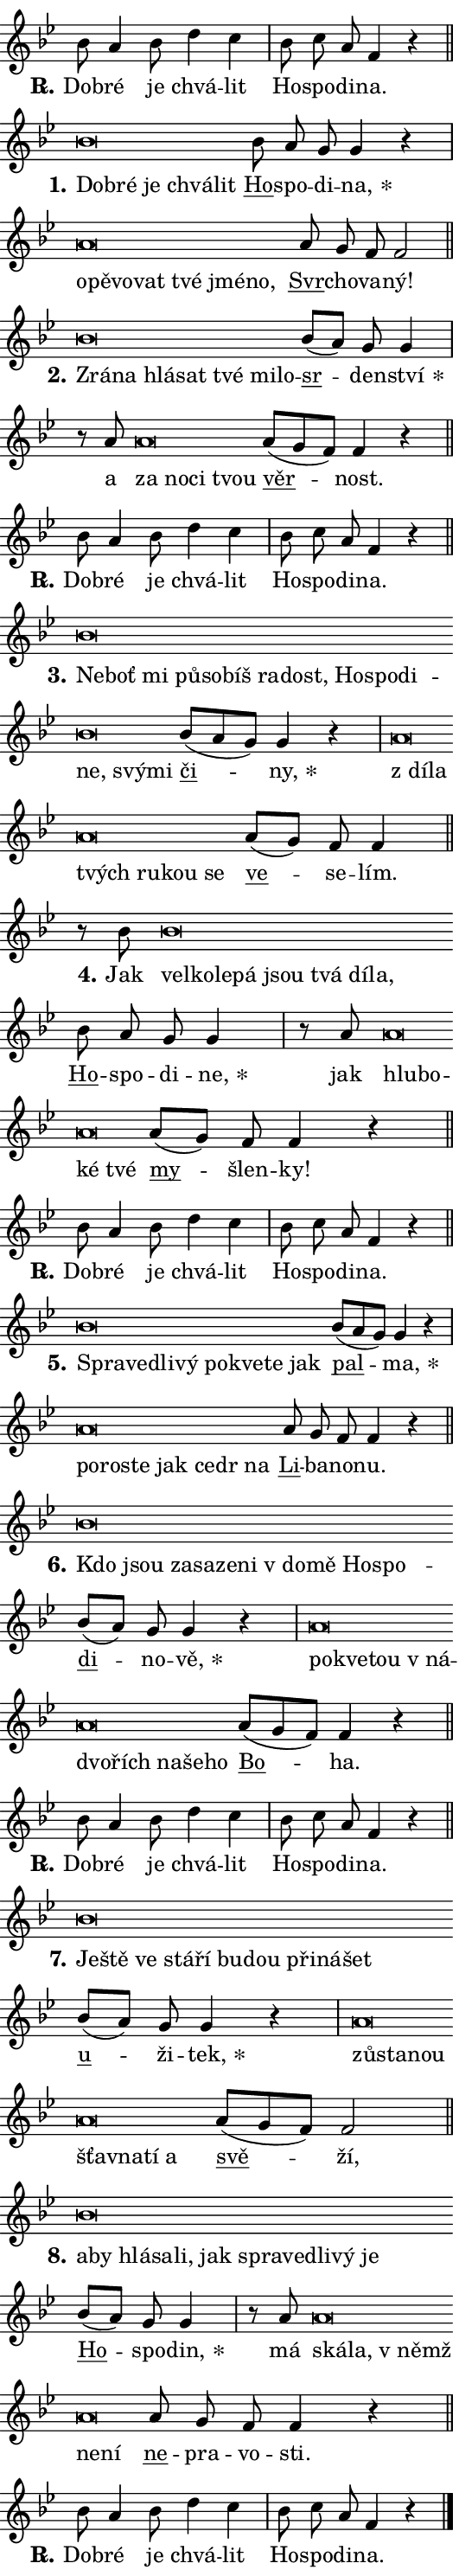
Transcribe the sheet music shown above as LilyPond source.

\version "2.24.0"
\header { tagline = "" }
\paper {
  indent = 0\cm
  top-margin = 0\cm
  right-margin = 0.13\cm % to fit lyric hyphens
  bottom-margin = 0\cm
  left-margin = 0\cm
  paper-width = 9\cm
  page-breaking = #ly:one-page-breaking
  system-system-spacing.basic-distance = #11
  score-system-spacing.basic-distance = #11
  ragged-last = ##f
}


%% Author: Thomas Morley
%% https://lists.gnu.org/archive/html/lilypond-user/2020-05/msg00002.html
#(define (line-position grob)
"Returns position of @var[grob} in current system:
   @code{'start}, if at first time-step
   @code{'end}, if at last time-step
   @code{'middle} otherwise
"
  (let* ((col (ly:item-get-column grob))
         (ln (ly:grob-object col 'left-neighbor))
         (rn (ly:grob-object col 'right-neighbor))
         (col-to-check-left (if (ly:grob? ln) ln col))
         (col-to-check-right (if (ly:grob? rn) rn col))
         (break-dir-left
           (and
             (ly:grob-property col-to-check-left 'non-musical #f)
             (ly:item-break-dir col-to-check-left)))
         (break-dir-right
           (and
             (ly:grob-property col-to-check-right 'non-musical #f)
             (ly:item-break-dir col-to-check-right))))
        (cond ((eqv? 1 break-dir-left) 'start)
              ((eqv? -1 break-dir-right) 'end)
              (else 'middle))))

#(define (tranparent-at-line-position vctor)
  (lambda (grob)
  "Relying on @code{line-position} select the relevant enry from @var{vctor}.
Used to determine transparency,"
    (case (line-position grob)
      ((end) (not (vector-ref vctor 0)))
      ((middle) (not (vector-ref vctor 1)))
      ((start) (not (vector-ref vctor 2))))))

noteHeadBreakVisibility =
#(define-music-function (break-visibility)(vector?)
"Makes @code{NoteHead}s transparent relying on @var{break-visibility}"
#{
  \override NoteHead.transparent =
    #(tranparent-at-line-position break-visibility)
#})

#(define delete-ledgers-for-transparent-note-heads
  (lambda (grob)
    "Reads whether a @code{NoteHead} is transparent.
If so this @code{NoteHead} is removed from @code{'note-heads} from
@var{grob}, which is supposed to be @code{LedgerLineSpanner}.
As a result ledgers are not printed for this @code{NoteHead}"
    (let* ((nhds-array (ly:grob-object grob 'note-heads))
           (nhds-list
             (if (ly:grob-array? nhds-array)
                 (ly:grob-array->list nhds-array)
                 '()))
           ;; Relies on the transparent-property being done before
           ;; Staff.LedgerLineSpanner.after-line-breaking is executed.
           ;; This is fragile ...
           (to-keep
             (remove
               (lambda (nhd)
                 (ly:grob-property nhd 'transparent #f))
               nhds-list)))
      ;; TODO find a better method to iterate over grob-arrays, similiar
      ;; to filter/remove etc for lists
      ;; For now rebuilt from scratch
      (set! (ly:grob-object grob 'note-heads)  '())
      (for-each
        (lambda (nhd)
          (ly:pointer-group-interface::add-grob grob 'note-heads nhd))
        to-keep))))

squashNotes = {
  \override NoteHead.X-extent = #'(-0.2 . 0.2)
  \override NoteHead.Y-extent = #'(-0.75 . 0)
  \override NoteHead.stencil =
    #(lambda (grob)
       (let ((pos (ly:grob-property grob 'staff-position)))
         (begin
           (if (< pos -7) (display "ERROR: Lower brevis then expected\n") (display ""))
           (if (<= pos -6) ly:text-interface::print ly:note-head::print))))
}
unSquashNotes = {
  \revert NoteHead.X-extent
  \revert NoteHead.Y-extent
  \revert NoteHead.stencil
}

hideNotes = \noteHeadBreakVisibility #begin-of-line-visible
unHideNotes = \noteHeadBreakVisibility #all-visible

% work-around for resetting accidentals
% https://lilypond.org/doc/v2.23/Documentation/notation/displaying-rhythms#unmetered-music
cadenzaMeasure = {
  \cadenzaOff
  \partial 1024 s1024
  \cadenzaOn
}

#(define-markup-command (accent layout props text) (markup?)
  "Underline accented syllable"
  (interpret-markup layout props
    #{\markup \override #'(offset . 4.3) \underline { #text }#}))

responsum = \markup \concat {
  "R" \hspace #-1.05 \path #0.1 #'((moveto 0 0.07) (lineto 0.9 0.8)) \hspace #0.05 "."
}

spaceSize = #0.6828661417322834 % exact space size for TeX Gyre Schola

\layout {
  \context {
    \Staff
    \remove "Time_signature_engraver"
    \override LedgerLineSpanner.after-line-breaking = #delete-ledgers-for-transparent-note-heads
  }
  \context {
    \Lyrics {
      \override LyricSpace.minimum-distance = \spaceSize
      \override LyricText.font-name = #"TeX Gyre Schola"
      \override LyricText.font-size = 1
      \override StanzaNumber.font-name = #"TeX Gyre Schola Bold"
      \override StanzaNumber.font-size = 1
    }
  }
  \context {
    \Score 
    \override NoteHead.text =
      #(lambda (grob) 
        (let ((pos (ly:grob-property grob 'staff-position)))
          #{\markup {
            \combine
              \halign #-0.55 \raise #(if (= pos -6) 0 0.5) \override #'(thickness . 2) \draw-line #'(3.2 . 0)
              \musicglyph "noteheads.sM1"
          }#}))
  }
}

% magnetic-lyrics.ily
%
%   written by
%     Jean Abou Samra <jean@abou-samra.fr>
%     Werner Lemberg <wl@gnu.org>
%
%   adapted by
%     Jiri Hon <jiri.hon@gmail.com>
%
% Version 2022-Apr-15

% https://www.mail-archive.com/lilypond-user@gnu.org/msg149350.html

#(define (Left_hyphen_pointer_engraver context)
   "Collect syllable-hyphen-syllable occurrences in lyrics and store
them in properties.  This engraver only looks to the left.  For
example, if the lyrics input is @code{foo -- bar}, it does the
following.

@itemize @bullet
@item
Set the @code{text} property of the @code{LyricHyphen} grob between
@q{foo} and @q{bar} to @code{foo}.

@item
Set the @code{left-hyphen} property of the @code{LyricText} grob with
text @q{foo} to the @code{LyricHyphen} grob between @q{foo} and
@q{bar}.
@end itemize

Use this auxiliary engraver in combination with the
@code{lyric-@/text::@/apply-@/magnetic-@/offset!} hook."
   (let ((hyphen #f)
         (text #f))
     (make-engraver
      (acknowledgers
       ((lyric-syllable-interface engraver grob source-engraver)
        (set! text grob)))
      (end-acknowledgers
       ((lyric-hyphen-interface engraver grob source-engraver)
        ;(when (not (grob::has-interface grob 'lyric-space-interface))
          (set! hyphen grob)));)
      ((stop-translation-timestep engraver)
       (when (and text hyphen)
         (ly:grob-set-object! text 'left-hyphen hyphen))
       (set! text #f)
       (set! hyphen #f)))))

#(define (lyric-text::apply-magnetic-offset! grob)
   "If the space between two syllables is less than the value in
property @code{LyricText@/.details@/.squash-threshold}, move the right
syllable to the left so that it gets concatenated with the left
syllable.

Use this function as a hook for
@code{LyricText@/.after-@/line-@/breaking} if the
@code{Left_@/hyphen_@/pointer_@/engraver} is active."
   (let ((hyphen (ly:grob-object grob 'left-hyphen #f)))
     (when hyphen
       (let ((left-text (ly:spanner-bound hyphen LEFT)))
         (when (grob::has-interface left-text 'lyric-syllable-interface)
           (let* ((common (ly:grob-common-refpoint grob left-text X))
                  (this-x-ext (ly:grob-extent grob common X))
                  (left-x-ext
                   (begin
                     ;; Trigger magnetism for left-text.
                     (ly:grob-property left-text 'after-line-breaking)
                     (ly:grob-extent left-text common X)))
                  ;; `delta` is the gap width between two syllables.
                  (delta (- (interval-start this-x-ext)
                            (interval-end left-x-ext)))
                  (details (ly:grob-property grob 'details))
                  (threshold (assoc-get 'squash-threshold details 0.2)))
             (when (< delta threshold)
               (let* (;; We have to manipulate the input text so that
                      ;; ligatures crossing syllable boundaries are not
                      ;; disabled.  For languages based on the Latin
                      ;; script this is essentially a beautification.
                      ;; However, for non-Western scripts it can be a
                      ;; necessity.
                      (lt (ly:grob-property left-text 'text))
                      (rt (ly:grob-property grob 'text))
                      (is-space (grob::has-interface hyphen 'lyric-space-interface))
                      (space (if is-space " " ""))
                      (extra-delta (if is-space spaceSize 0))
                      ;; Append new syllable.
                      (ltrt-space (if (and (string? lt) (string? rt))
                                (string-append lt space rt)
                                (make-concat-markup (list lt space rt))))
                      ;; Right-align `ltrt` to the right side.
                      (ltrt-space-markup (grob-interpret-markup
                               grob
                               (make-translate-markup
                                (cons (interval-length this-x-ext) 0)
                                (make-right-align-markup ltrt-space)))))
                 (begin
                   ;; Don't print `left-text`.
                   (ly:grob-set-property! left-text 'stencil #f)
                   ;; Set text and stencil (which holds all collected
                   ;; syllables so far) and shift it to the left.
                   (ly:grob-set-property! grob 'text ltrt-space)
                   (ly:grob-set-property! grob 'stencil ltrt-space-markup)
                   (ly:grob-translate-axis! grob (- (- delta extra-delta)) X))))))))))


#(define (lyric-hyphen::displace-bounds-first grob)
   ;; Make very sure this callback isn't triggered too early.
   (let ((left (ly:spanner-bound grob LEFT))
         (right (ly:spanner-bound grob RIGHT)))
     (ly:grob-property left 'after-line-breaking)
     (ly:grob-property right 'after-line-breaking)
     (ly:lyric-hyphen::print grob)))

squashThreshold = #0.4

\layout {
  \context {
    \Lyrics
    \consists #Left_hyphen_pointer_engraver
    \override LyricText.after-line-breaking =
      #lyric-text::apply-magnetic-offset!
    \override LyricHyphen.stencil = #lyric-hyphen::displace-bounds-first
    \override LyricText.details.squash-threshold = \squashThreshold
    \override LyricHyphen.minimum-distance = 0
    \override LyricHyphen.minimum-length = \squashThreshold
  }
}

squashText = \override LyricText.details.squash-threshold = 9999
unSquashText = \override LyricText.details.squash-threshold = \squashThreshold

leftText = \override LyricText.self-alignment-X = #LEFT
unLeftText = \revert LyricText.self-alignment-X

starOffset = #(lambda (grob) 
                (let ((x_offset (ly:self-alignment-interface::aligned-on-x-parent grob)))
                  (if (= x_offset 0) 0 (+ x_offset 1.2))))

star = #(define-music-function (syllable)(string?)
"Append star separator at the end of a syllable"
#{
  \once \override LyricText.X-offset = #starOffset
  \lyricmode { \markup {
    #syllable
    \override #'((font-name . "TeX Gyre Schola Bold")) \hspace #0.2 \lower #0.65 \larger "*"
  } }
#})

starAccent = #(define-music-function (syllable)(string?)
"Append star separator at the end of a syllable and make accent"
#{
  \once \override LyricText.X-offset = #starOffset
  \lyricmode { \markup {
    \accent #syllable
    \override #'((font-name . "TeX Gyre Schola Bold")) \hspace #0.2 \lower #0.65 \larger "*"
  } }
#})

breath = #(define-music-function (syllable)(string?)
"Append breathing indicator at the end of a syllable"
#{
  \lyricmode { \markup { #syllable "+" } }
#})

optionalBreath = #(define-music-function (syllable)(string?)
"Append optional breathing indicator at the end of a syllable"
#{
  \lyricmode { \markup { #syllable "(+)" } }
#})


\score {
    <<
        \new Voice = "melody" { \cadenzaOn \key bes \major \relative { bes'8 a4 bes8 d4 c \cadenzaMeasure \bar "|" bes8 c a f4 r \cadenzaMeasure \bar "||" \break } }
        \new Lyrics \lyricsto "melody" { \lyricmode { \set stanza = \responsum
Dob -- ré je chvá -- lit Ho -- spo -- di -- na. } }
    >>
    \layout {}
}

\score {
    <<
        \new Voice = "melody" { \cadenzaOn \key bes \major \relative { \squashNotes bes'\breve*1/16 \hideNotes \breve*1/16 \bar "" \breve*1/16 \bar "" \breve*1/16 \breve*1/16 \bar "" \unHideNotes \unSquashNotes \bar "" bes8 a g g4 r \cadenzaMeasure \bar "|" \squashNotes a\breve*1/16 \hideNotes \breve*1/16 \bar "" \breve*1/16 \bar "" \breve*1/16 \bar "" \breve*1/16 \bar "" \breve*1/16 \breve*1/16 \bar "" \unHideNotes \unSquashNotes \bar "" a8 g f f2 \cadenzaMeasure \bar "||" \break } }
        \new Lyrics \lyricsto "melody" { \lyricmode { \set stanza = "1."
\leftText Dob -- \squashText ré je chvá -- lit \unLeftText \unSquashText \markup \accent Ho -- spo -- di -- \star na, \leftText o -- \squashText pě -- vo -- vat tvé jmé -- no, \unLeftText \unSquashText \markup \accent Svr -- cho -- va -- ný! } }
    >>
    \layout {}
}

\score {
    <<
        \new Voice = "melody" { \cadenzaOn \key bes \major \relative { \squashNotes bes'\breve*1/16 \hideNotes \breve*1/16 \bar "" \breve*1/16 \bar "" \breve*1/16 \bar "" \breve*1/16 \bar "" \breve*1/16 \breve*1/16 \bar "" \unHideNotes \unSquashNotes \bar "" bes8[( a)] g g4 \cadenzaMeasure \bar "|" r8 a8 \squashNotes a\breve*1/16 \hideNotes \breve*1/16 \bar "" \breve*1/16 \breve*1/16 \bar "" \unHideNotes \unSquashNotes \bar "" a8[( g f)] f4 r \cadenzaMeasure \bar "||" \break } }
        \new Lyrics \lyricsto "melody" { \lyricmode { \set stanza = "2."
\leftText Zrá -- \squashText na hlá -- sat tvé mi -- lo -- \unLeftText \unSquashText \markup \accent sr -- den -- \star ství a \leftText za \squashText no -- ci tvou \unLeftText \unSquashText \markup \accent věr -- nost. } }
    >>
    \layout {}
}

\score {
    <<
        \new Voice = "melody" { \cadenzaOn \key bes \major \relative { bes'8 a4 bes8 d4 c \cadenzaMeasure \bar "|" bes8 c a f4 r \cadenzaMeasure \bar "||" \break } }
        \new Lyrics \lyricsto "melody" { \lyricmode { \set stanza = \responsum
Dob -- ré je chvá -- lit Ho -- spo -- di -- na. } }
    >>
    \layout {}
}

\score {
    <<
        \new Voice = "melody" { \cadenzaOn \key bes \major \relative { \squashNotes bes'\breve*1/16 \hideNotes \breve*1/16 \bar "" \breve*1/16 \bar "" \breve*1/16 \bar "" \breve*1/16 \bar "" \breve*1/16 \bar "" \breve*1/16 \bar "" \breve*1/16 \bar "" \breve*1/16 \bar "" \breve*1/16 \bar "" \breve*1/16 \bar "" \breve*1/16 \bar "" \breve*1/16 \breve*1/16 \bar "" \unHideNotes \unSquashNotes \bar "" bes8[( a g)] g4 r \cadenzaMeasure \bar "|" \squashNotes a\breve*1/16 \hideNotes \breve*1/16 \bar "" \breve*1/16 \bar "" \breve*1/16 \bar "" \breve*1/16 \breve*1/16 \bar "" \unHideNotes \unSquashNotes \bar "" a8[( g)] f f4 \cadenzaMeasure \bar "||" \break } }
        \new Lyrics \lyricsto "melody" { \lyricmode { \set stanza = "3."
\leftText Ne -- \squashText boť mi pů -- so -- bíš ra -- dost, Ho -- spo -- di -- ne, svý -- mi \unLeftText \unSquashText \markup \accent či -- \star ny, \leftText "z dí" -- \squashText la tvých ru -- kou se \unLeftText \unSquashText \markup \accent ve -- se -- lím. } }
    >>
    \layout {}
}

\score {
    <<
        \new Voice = "melody" { \cadenzaOn \key bes \major \relative { r8 bes'8 \squashNotes bes\breve*1/16 \hideNotes \breve*1/16 \bar "" \breve*1/16 \bar "" \breve*1/16 \bar "" \breve*1/16 \bar "" \breve*1/16 \bar "" \breve*1/16 \breve*1/16 \bar "" \unHideNotes \unSquashNotes \bar "" bes8 a g g4 \cadenzaMeasure \bar "|" r8 a8 \squashNotes a\breve*1/16 \hideNotes \breve*1/16 \bar "" \breve*1/16 \breve*1/16 \bar "" \unHideNotes \unSquashNotes \bar "" a8[( g)] f f4 r \cadenzaMeasure \bar "||" \break } }
        \new Lyrics \lyricsto "melody" { \lyricmode { \set stanza = "4."
Jak \leftText vel -- \squashText ko -- le -- pá jsou tvá dí -- la, \unLeftText \unSquashText \markup \accent Ho -- spo -- di -- \star ne, jak \leftText hlu -- \squashText bo -- ké tvé \unLeftText \unSquashText \markup \accent my -- šlen -- ky! } }
    >>
    \layout {}
}

\score {
    <<
        \new Voice = "melody" { \cadenzaOn \key bes \major \relative { bes'8 a4 bes8 d4 c \cadenzaMeasure \bar "|" bes8 c a f4 r \cadenzaMeasure \bar "||" \break } }
        \new Lyrics \lyricsto "melody" { \lyricmode { \set stanza = \responsum
Dob -- ré je chvá -- lit Ho -- spo -- di -- na. } }
    >>
    \layout {}
}

\score {
    <<
        \new Voice = "melody" { \cadenzaOn \key bes \major \relative { \squashNotes bes'\breve*1/16 \hideNotes \breve*1/16 \bar "" \breve*1/16 \bar "" \breve*1/16 \bar "" \breve*1/16 \bar "" \breve*1/16 \bar "" \breve*1/16 \breve*1/16 \bar "" \unHideNotes \unSquashNotes \bar "" bes8[( a g)] g4 r \cadenzaMeasure \bar "|" \squashNotes a\breve*1/16 \hideNotes \breve*1/16 \bar "" \breve*1/16 \bar "" \breve*1/16 \bar "" \breve*1/16 \bar "" \breve*1/16 \breve*1/16 \bar "" \unHideNotes \unSquashNotes \bar "" a8 g f f4 r \cadenzaMeasure \bar "||" \break } }
        \new Lyrics \lyricsto "melody" { \lyricmode { \set stanza = "5."
\leftText Spra -- \squashText ve -- dli -- vý po -- kve -- te jak \unLeftText \unSquashText \markup \accent pal -- \star ma, \leftText po -- \squashText ro -- ste jak ce -- dr na \unLeftText \unSquashText \markup \accent Li -- ba -- no -- nu. } }
    >>
    \layout {}
}

\score {
    <<
        \new Voice = "melody" { \cadenzaOn \key bes \major \relative { \squashNotes bes'\breve*1/16 \hideNotes \breve*1/16 \bar "" \breve*1/16 \bar "" \breve*1/16 \bar "" \breve*1/16 \bar "" \breve*1/16 \bar "" \breve*1/16 \bar "" \breve*1/16 \bar "" \breve*1/16 \breve*1/16 \bar "" \unHideNotes \unSquashNotes \bar "" bes8[( a)] g g4 r \cadenzaMeasure \bar "|" \squashNotes a\breve*1/16 \hideNotes \breve*1/16 \bar "" \breve*1/16 \bar "" \breve*1/16 \bar "" \breve*1/16 \bar "" \breve*1/16 \bar "" \breve*1/16 \bar "" \breve*1/16 \breve*1/16 \bar "" \unHideNotes \unSquashNotes \bar "" a8[( g f)] f4 r \cadenzaMeasure \bar "||" \break } }
        \new Lyrics \lyricsto "melody" { \lyricmode { \set stanza = "6."
\leftText Kdo \squashText jsou za -- sa -- ze -- ni "v do" -- mě Ho -- spo -- \unLeftText \unSquashText \markup \accent di -- no -- \star vě, \leftText po -- \squashText kve -- tou "v ná" -- dvo -- řích na -- še -- ho \unLeftText \unSquashText \markup \accent Bo -- ha. } }
    >>
    \layout {}
}

\score {
    <<
        \new Voice = "melody" { \cadenzaOn \key bes \major \relative { bes'8 a4 bes8 d4 c \cadenzaMeasure \bar "|" bes8 c a f4 r \cadenzaMeasure \bar "||" \break } }
        \new Lyrics \lyricsto "melody" { \lyricmode { \set stanza = \responsum
Dob -- ré je chvá -- lit Ho -- spo -- di -- na. } }
    >>
    \layout {}
}

\score {
    <<
        \new Voice = "melody" { \cadenzaOn \key bes \major \relative { \squashNotes bes'\breve*1/16 \hideNotes \breve*1/16 \bar "" \breve*1/16 \bar "" \breve*1/16 \bar "" \breve*1/16 \bar "" \breve*1/16 \bar "" \breve*1/16 \bar "" \breve*1/16 \bar "" \breve*1/16 \breve*1/16 \bar "" \unHideNotes \unSquashNotes \bar "" bes8[( a)] g g4 r \cadenzaMeasure \bar "|" \squashNotes a\breve*1/16 \hideNotes \breve*1/16 \bar "" \breve*1/16 \bar "" \breve*1/16 \bar "" \breve*1/16 \bar "" \breve*1/16 \breve*1/16 \bar "" \unHideNotes \unSquashNotes \bar "" a8[( g f)] f2 \cadenzaMeasure \bar "||" \break } }
        \new Lyrics \lyricsto "melody" { \lyricmode { \set stanza = "7."
\leftText Je -- \squashText ště ve stá -- ří bu -- dou při -- ná -- šet \unLeftText \unSquashText \markup \accent u -- ži -- \star tek, \leftText zů -- \squashText sta -- nou šťav -- na -- tí a \unLeftText \unSquashText \markup \accent svě -- ží, } }
    >>
    \layout {}
}

\score {
    <<
        \new Voice = "melody" { \cadenzaOn \key bes \major \relative { \squashNotes bes'\breve*1/16 \hideNotes \breve*1/16 \bar "" \breve*1/16 \bar "" \breve*1/16 \bar "" \breve*1/16 \bar "" \breve*1/16 \bar "" \breve*1/16 \bar "" \breve*1/16 \bar "" \breve*1/16 \bar "" \breve*1/16 \breve*1/16 \bar "" \unHideNotes \unSquashNotes \bar "" bes8[( a)] g g4 \cadenzaMeasure \bar "|" r8 a8 \squashNotes a\breve*1/16 \hideNotes \breve*1/16 \bar "" \breve*1/16 \bar "" \breve*1/16 \breve*1/16 \bar "" \unHideNotes \unSquashNotes \bar "" a8 g f f4 r \cadenzaMeasure \bar "||" \break } }
        \new Lyrics \lyricsto "melody" { \lyricmode { \set stanza = "8."
\leftText a -- \squashText by hlá -- sa -- li, jak spra -- ve -- dli -- vý je \unLeftText \unSquashText \markup \accent Ho -- spo -- \star din, má \leftText ská -- \squashText la, "v němž" ne -- ní \unLeftText \unSquashText \markup \accent ne -- pra -- vo -- sti. } }
    >>
    \layout {}
}

\score {
    <<
        \new Voice = "melody" { \cadenzaOn \key bes \major \relative { bes'8 a4 bes8 d4 c \cadenzaMeasure \bar "|" bes8 c a f4 r \cadenzaMeasure \bar "||" \break } \bar "|." }
        \new Lyrics \lyricsto "melody" { \lyricmode { \set stanza = \responsum
Dob -- ré je chvá -- lit Ho -- spo -- di -- na. } }
    >>
    \layout {}
}
